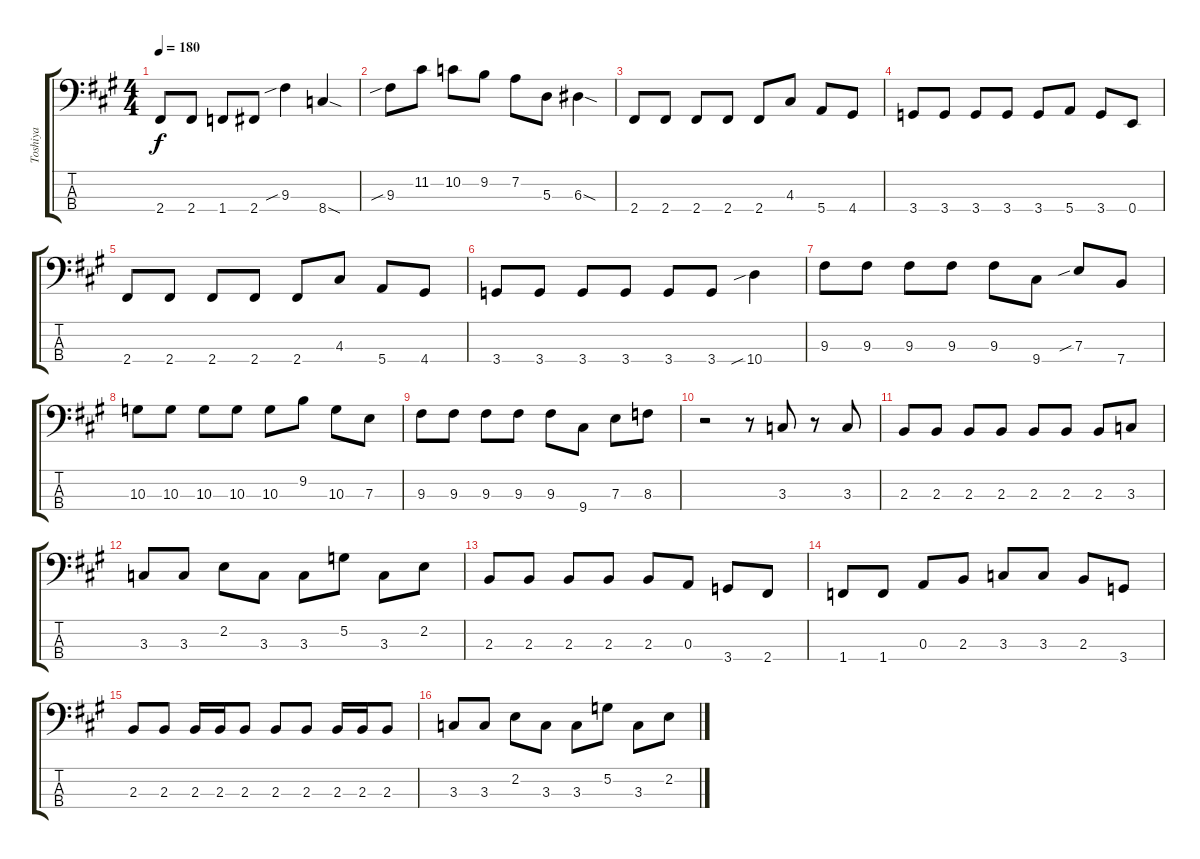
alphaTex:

\track ("Toshiya" "Toshiya") {instrument electricbasspick}
\staff {score tabs}
\tuning (G2 D2 A1 E1) {hide}
\ts (4 4)
\tempo 180
\clef f4
\ks a
2.4.8{dy f} 2.4.8 1.4.8 2.4.8 9.3{sib}.4 8.4{sod}.4 |
9.3{sib}.8 11.2.8 10.2.8 9.2.8 7.2.8 5.3.8 6.3{sod}.4 |
2.4.8 2.4.8 2.4.8 2.4.8 2.4.8 4.3.8 5.4.8 4.4.8 |
3.4.8 3.4.8 3.4.8 3.4.8 3.4.8 5.4.8 3.4.8 0.4.8 |
2.4.8 2.4.8 2.4.8 2.4.8 2.4.8 4.3.8 5.4.8 4.4.8 |
3.4.8 3.4.8 3.4.8 3.4.8 3.4.8 3.4.8 10.4{sib}.4 |
9.3.8 9.3.8 9.3.8 9.3.8 9.3.8 9.4.8 7.3{sib}.8 7.4.8 |
10.3.8 10.3.8 10.3.8 10.3.8 10.3.8 9.2.8 10.3.8 7.3.8 |
9.3.8 9.3.8 9.3.8 9.3.8 9.3.8 9.4.8 7.3.8 8.3.8 |
r.2 r.8 3.3.8 r.8 3.3.8 |
2.3.8 2.3.8 2.3.8 2.3.8 2.3.8 2.3.8 2.3.8 3.3.8 |
3.3.8 3.3.8 2.2.8 3.3.8 3.3.8 5.2.8 3.3.8 2.2.8 |
2.3.8 2.3.8 2.3.8 2.3.8 2.3.8 0.3.8 3.4.8 2.4.8 |
1.4.8 1.4.8 0.3.8 2.3.8 3.3.8 3.3.8 2.3.8 3.4.8 |
2.3.8 2.3.8 2.3.16 2.3.16 2.3.8 2.3.8 2.3.8 2.3.16 2.3.16 2.3.8 |
3.3.8 3.3.8 2.2.8 3.3.8 3.3.8 5.2.8 3.3.8 2.2.8
